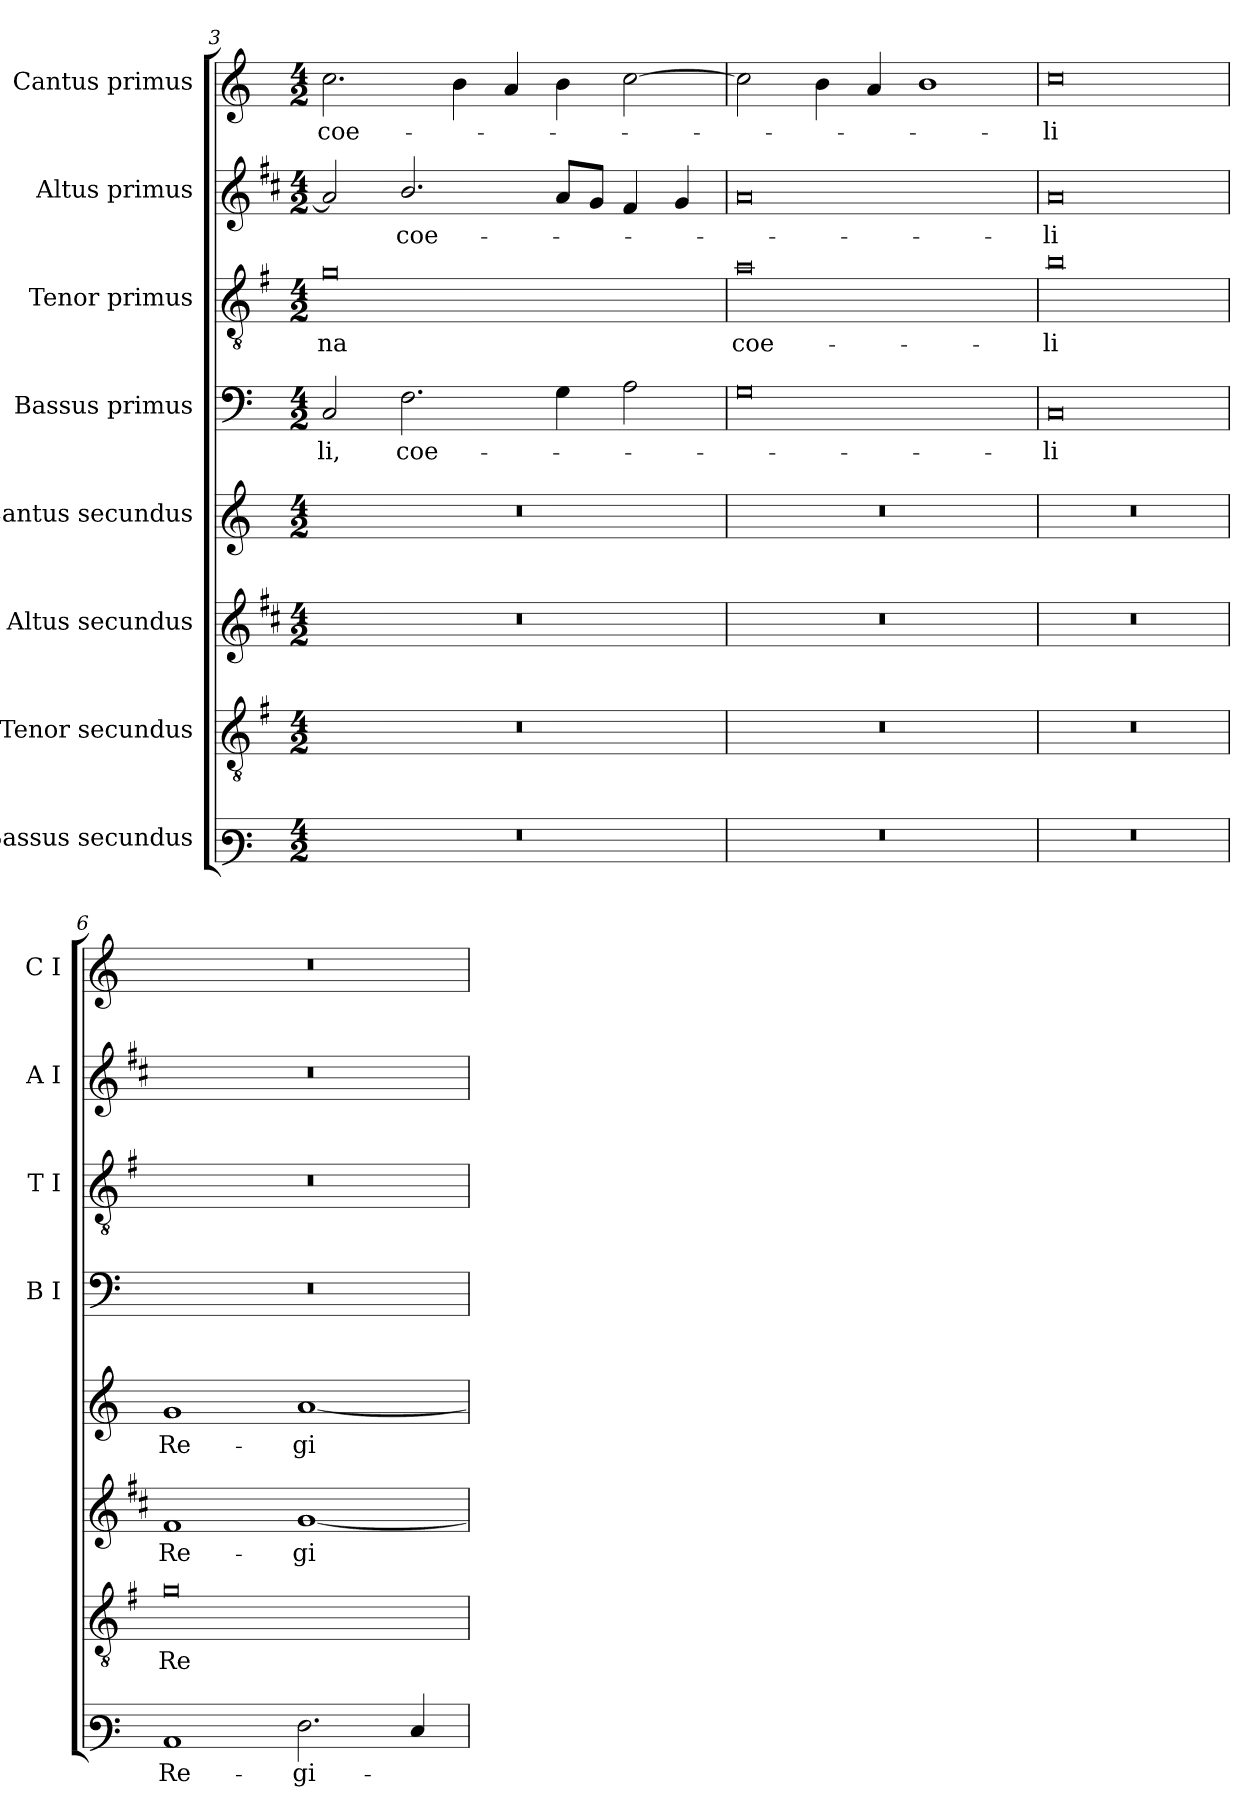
**kern	**text	**kern	**text	**kern	**text	**kern	**text	**kern	**text	**kern	**text	**kern	**text	**kern	**text
*part8	*part8	*part7	*part7	*part6	*part6	*part5	*part5	*part4	*part4	*part3	*part3	*part2	*part2	*part1	*part1
*staff8	*staff8	*staff7	*staff7	*staff6	*staff6	*staff5	*staff5	*staff4	*staff4	*staff3	*staff3	*staff2	*staff2	*staff1	*staff1
*I"Bassus secundus	*	*I"Tenor secundus	*	*I"Altus secundus	*	*I"Cantus secundus	*	*I"Bassus primus	*	*I"Tenor primus	*	*I"Altus primus	*	*I"Cantus primus	*
*	*	*	*	*	*	*	*	*I'B I	*	*I'T I	*	*I'A I	*	*I'C I	*
*clefF3	*	*clefGv2	*	*clefG2	*	*clefG2	*	*clefF4	*	*clefGv2	*	*clefG2	*	*clefG2	*
*	*	*ITrd4c7	*	*ITrd1c2	*	*	*	*	*	*ITrd4c7	*	*ITrd1c2	*	*	*
*k[]	*	*k[]	*	*k[]	*	*k[]	*	*k[]	*	*k[]	*	*k[]	*	*k[]	*
*C:	*	*C:	*	*C:	*	*C:	*	*C:	*	*C:	*	*C:	*	*C:	*
*M4/2	*	*M4/2	*	*M4/2	*	*M4/2	*	*M4/2	*	*M4/2	*	*M4/2	*	*M4/2	*
=3	=3	=3	=3	=3	=3	=3	=3	=3	=3	=3	=3	=3	=3	=3	=3
!	!	!	!	!	!	!	!	!	!LO:LY:b	!	!LO:LY:b	!	!	!	!LO:LY:b
0r	.	0r	.	0r	.	0r	.	2C/	-li,	0c	-na	2g/]	.	2.cc\	coe-
!	!	!	!	!	!	!	!	!	!LO:LY:b	!	!	!	!LO:LY:b	!	!
.	.	.	.	.	.	.	.	2.F\	coe-	.	.	2.a/	coe-	.	.
.	.	.	.	.	.	.	.	.	.	.	.	.	.	4b\	.
.	.	.	.	.	.	.	.	.	.	.	.	.	.	4a/	.
.	.	.	.	.	.	.	.	4G\	.	.	.	8g/L	.	4b\	.
.	.	.	.	.	.	.	.	.	.	.	.	8f/J	.	.	.
.	.	.	.	.	.	.	.	2A\	.	.	.	4e/	.	[2cc\	.
.	.	.	.	.	.	.	.	.	.	.	.	4f/	.	.	.
=4	=4	=4	=4	=4	=4	=4	=4	=4	=4	=4	=4	=4	=4	=4	=4
!	!	!	!	!	!	!	!	!	!	!	!LO:LY:b	!	!	!	!
0r	.	0r	.	0r	.	0r	.	0G	.	0d	coe-	0g	.	2cc\]	.
.	.	.	.	.	.	.	.	.	.	.	.	.	.	4b\	.
.	.	.	.	.	.	.	.	.	.	.	.	.	.	4a/	.
.	.	.	.	.	.	.	.	.	.	.	.	.	.	1b	.
=5	=5	=5	=5	=5	=5	=5	=5	=5	=5	=5	=5	=5	=5	=5	=5
!	!	!	!	!	!	!	!	!	!LO:LY:b	!	!LO:LY:b	!	!LO:LY:b	!	!LO:LY:b
0r	.	0r	.	0r	.	0r	.	0C	-li	0e	-li	0g	-li	0cc	-li
!!LO:PB:g=z
=6	=6	=6	=6	=6	=6	=6	=6	=6	=6	=6	=6	=6	=6	=6	=6
!	!LO:LY:b	!	!LO:LY:b	!	!LO:LY:b	!	!LO:LY:b	!	!	!	!	!	!	!	!
1C	Re-	0c	Re-	1e	Re-	1g	Re-	0r	.	0r	.	0r	.	0r	.
!	!LO:LY:b	!	!	!	!LO:LY:b	!	!LO:LY:b	!	!	!	!	!	!	!	!
2.F\	-gi-	.	.	[1f	-gi-	[1a	-gi-	.	.	.	.	.	.	.	.
4E/	.	.	.	.	.	.	.	.	.	.	.	.	.	.	.
=	=	=	=	=	=	=	=	=	=	=	=	=	=	=	=
*-	*-	*-	*-	*-	*-	*-	*-	*-	*-	*-	*-	*-	*-	*-	*-
